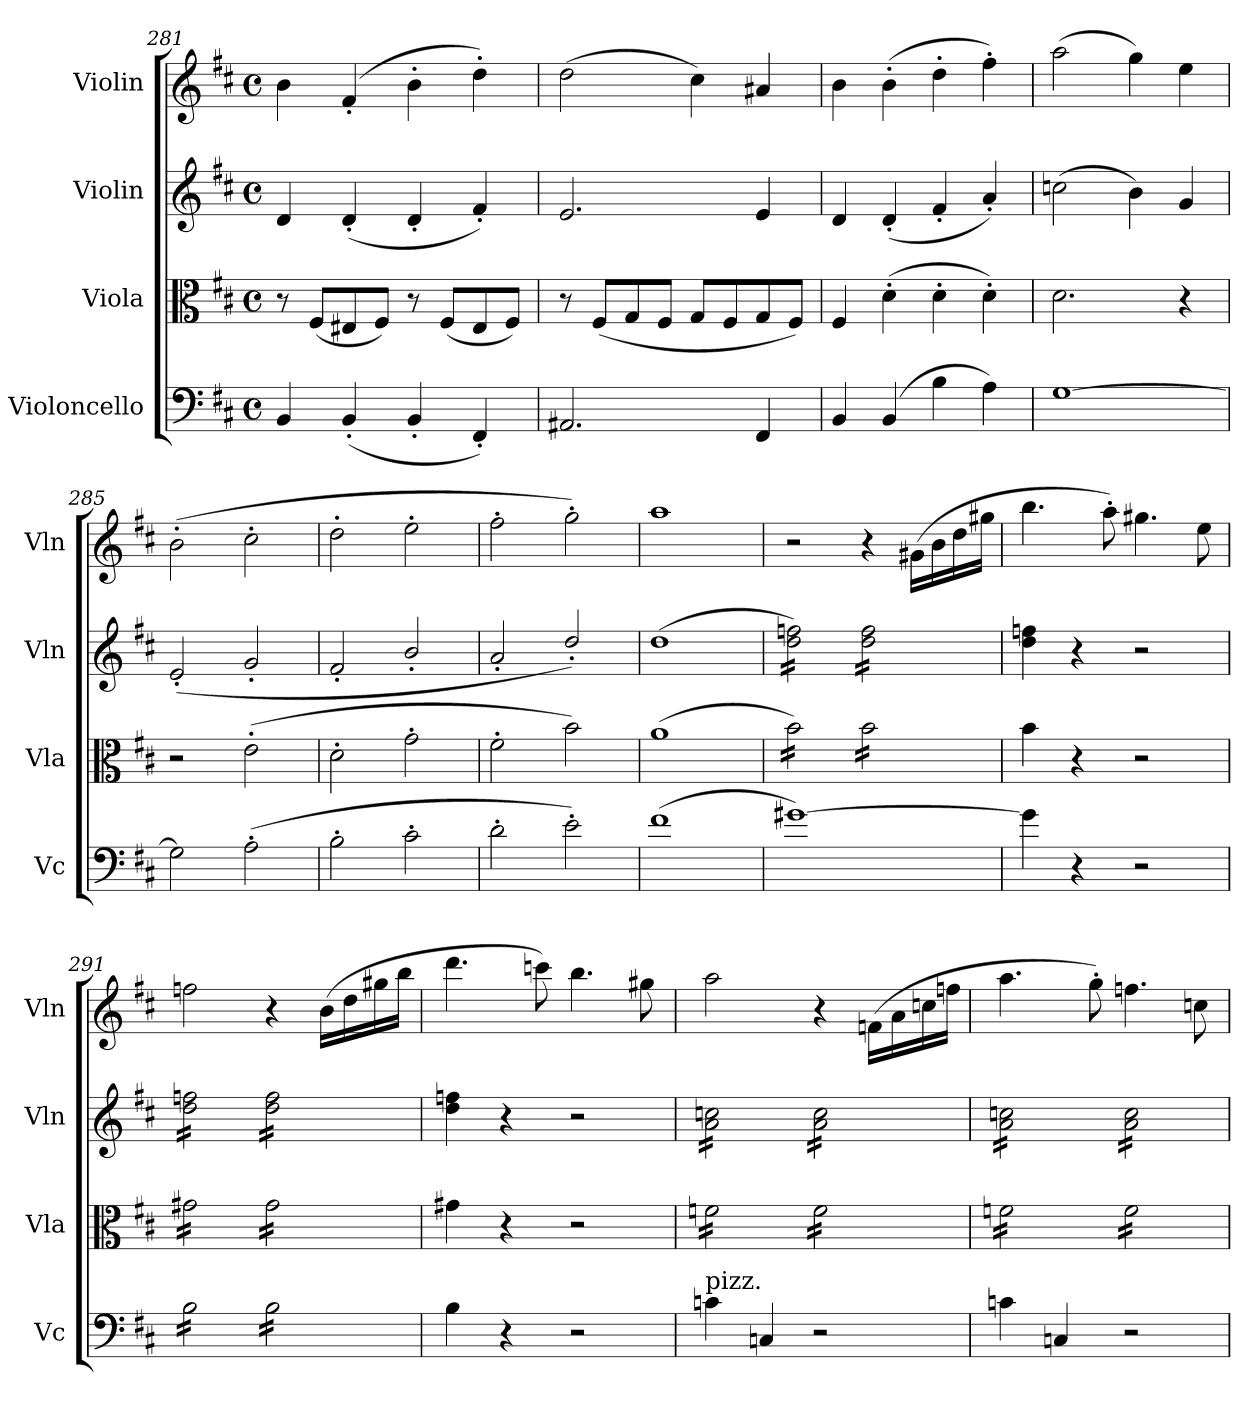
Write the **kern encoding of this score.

**kern	**kern	**kern	**kern
*part4	*part3	*part2	*part1
*staff4	*staff3	*staff2	*staff1
*I"Violoncello	*I"Viola	*I"Violin	*I"Violin
*I'Vc	*I'Vla	*I'Vln	*I'Vln
*clefF4	*clefC3	*clefG2	*clefG2
*k[f#c#]	*k[f#c#]	*k[f#c#]	*k[f#c#]
*M4/4	*M4/4	*M4/4	*M4/4
*met(c)	*met(c)	*met(c)	*met(c)
=281	=281	=281	=281
4BB/	8r	4d/	4b\
.	(8F#/L	.	.
(4BB'/	8E#X/	(4d'/	(>4f#'/
.	8F#/J)	.	.
4BB'/	8r	4d'/	4b'\
.	(8F#/L	.	.
4FF#'/)	8E#/	4f#'/)	4dd'\)
.	8F#/J)	.	.
=282	=282	=282	=282
2.AA#X/	8r	2.e/	(>2dd\
.	(8F#/L	.	.
.	8G/	.	.
.	8F#/J	.	.
.	8G/L	.	4cc#\)
.	8F#/	.	.
4FF#/	8G/	4e/	4a#X/
.	8F#/J)	.	.
=283	=283	=283	=283
4BB/	4F#/	4d/	4b\
(>4BB/	(>4d'\	(4d'/	(>4b'\
4B\	4d'\	4f#'/	4dd'\
4A\)	4d'\)	4a'/)	4ff#'\)
=284	=284	=284	=284
[1G	2.d\	(>2ccn\	(>2aa\
.	.	4b\)	4gg\)
.	4r	4g/	4ee\
=285	=285	=285	=285
2G\]	2r	(>2e'/	(>2b'\
(>2A'\	(>2e'\	2g'/	2cc#'\
=286	=286	=286	=286
2B'\	2d'\	2f#'/	2dd'\
2c#'\	2g'\	2b'/	2ee'\
=287	=287	=287	=287
2d'\	2f#'\	2a'/	2ff#'\
2e'\)	2b\)	2dd'/)	2gg'\)
=288	=288	=288	=288
(>1f#	(>1a	(>1dd	1aa
=289	=289	=289	=289
*	*tremolo	*	*
*	*	*tremolo	*
[1g#X)	16b\)LL	16dd\ 16ffn\)LL	2r
.	16b\)	16dd\ 16ffn\)	.
.	16b\)	16dd\ 16ffn\)	.
.	16b\)	16dd\ 16ffn\)	.
.	16b\)	16dd\ 16ffn\)	.
.	16b\)	16dd\ 16ffn\)	.
.	16b\)	16dd\ 16ffn\)	.
.	16b\)JJ	16dd\ 16ffn\)JJ	.
.	16b\LL	16dd\ 16ff\LL	4r
.	16b\	16dd\ 16ff\	.
.	16b\	16dd\ 16ff\	.
.	16b\	16dd\ 16ff\	.
.	16b\	16dd\ 16ff\	(>16g#X\LL
.	16b\	16dd\ 16ff\	16b\
.	16b\	16dd\ 16ff\	16dd\
.	16b\JJ	16dd\ 16ff\JJ	16gg#X\JJ
*	*	*Xtremolo	*
*	*Xtremolo	*	*
=290	=290	=290	=290
4g#\]	4b\	4dd\ 4ffn\	4.bb\
4r	4r	4r	.
.	.	.	8aa'\)
2r	2r	2r	4.gg#X\
.	.	.	8ee\
!!LO:LB:g=z
=291	=291	=291	=291
*tremolo	*	*	*
*	*tremolo	*	*
*	*	*tremolo	*
16B\LL	16g#X\LL	16dd\ 16ffn\LL	2ffn\
16B\	16g#X\	16dd\ 16ffn\	.
16B\	16g#X\	16dd\ 16ffn\	.
16B\	16g#X\	16dd\ 16ffn\	.
16B\	16g#X\	16dd\ 16ffn\	.
16B\	16g#X\	16dd\ 16ffn\	.
16B\	16g#X\	16dd\ 16ffn\	.
16B\JJ	16g#X\JJ	16dd\ 16ffn\JJ	.
16B\LL	16g#\LL	16dd\ 16ff\LL	4r
16B\	16g#\	16dd\ 16ff\	.
16B\	16g#\	16dd\ 16ff\	.
16B\	16g#\	16dd\ 16ff\	.
16B\	16g#\	16dd\ 16ff\	(>16b\LL
16B\	16g#\	16dd\ 16ff\	16dd\
16B\	16g#\	16dd\ 16ff\	16gg#X\
16B\JJ	16g#\JJ	16dd\ 16ff\JJ	16bb\JJ
*	*	*Xtremolo	*
*	*Xtremolo	*	*
*Xtremolo	*	*	*
=292	=292	=292	=292
4B\	4g#X\	4dd\ 4ffn\	4.ddd\
4r	4r	4r	.
.	.	.	8cccn\)
2r	2r	2r	4.bb\
.	.	.	8gg#X\
=293	=293	=293	=293
!LO:TX:a:t=pizz.	!	!	!
*	*tremolo	*	*
*	*	*tremolo	*
4cn\	16fn\LL	16a\ 16ccn\LL	2aa\
.	16fn\	16a\ 16ccn\	.
.	16fn\	16a\ 16ccn\	.
.	16fn\	16a\ 16ccn\	.
4Cn/	16fn\	16a\ 16ccn\	.
.	16fn\	16a\ 16ccn\	.
.	16fn\	16a\ 16ccn\	.
.	16fn\JJ	16a\ 16ccn\JJ	.
2r	16f\LL	16a\ 16cc\LL	4r
.	16f\	16a\ 16cc\	.
.	16f\	16a\ 16cc\	.
.	16f\	16a\ 16cc\	.
.	16f\	16a\ 16cc\	(>16fn\LL
.	16f\	16a\ 16cc\	16a\
.	16f\	16a\ 16cc\	16ccn\
.	16f\JJ	16a\ 16cc\JJ	16ffn\JJ
=294	=294	=294	=294
4cn\	16fn\LL	16a\ 16ccn\LL	4.aa\
.	16fn\	16a\ 16ccn\	.
.	16fn\	16a\ 16ccn\	.
.	16fn\	16a\ 16ccn\	.
4Cn/	16fn\	16a\ 16ccn\	.
.	16fn\	16a\ 16ccn\	.
.	16fn\	16a\ 16ccn\	8gg'\)
.	16fn\JJ	16a\ 16ccn\JJ	.
2r	16f\LL	16a\ 16cc\LL	4.ffn\
.	16f\	16a\ 16cc\	.
.	16f\	16a\ 16cc\	.
.	16f\	16a\ 16cc\	.
.	16f\	16a\ 16cc\	.
.	16f\	16a\ 16cc\	.
.	16f\	16a\ 16cc\	8ccn\
.	16f\JJ	16a\ 16cc\JJ	.
*	*	*Xtremolo	*
*	*Xtremolo	*	*
=	=	=	=
*-	*-	*-	*-
